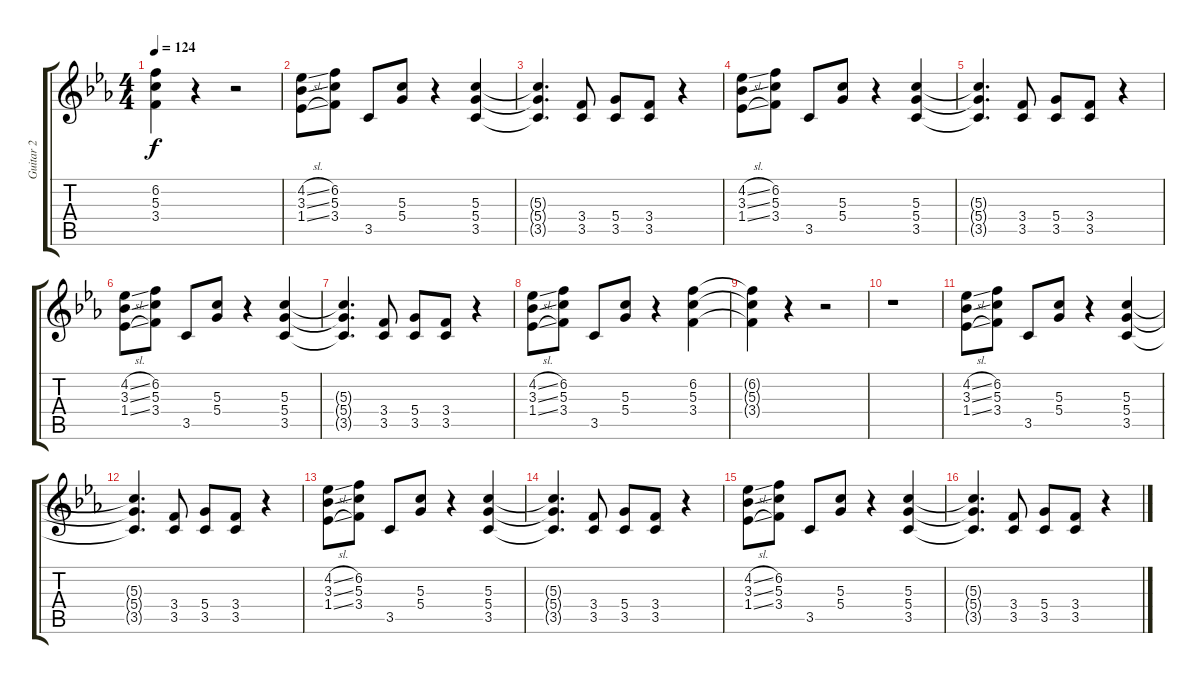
\track ("Guitar 2" "Guitar 2") {instrument distortionguitar}
\staff {score tabs}
\tuning (E4 B3 G3 D3 A2 E2) {hide}
\ts (4 4)
\tempo 124
\clef g2
\ks eb
(6.2{t} 5.3{t} 3.4{t}).4{dy f} r.4 r.2 |
(4.2{sl} 3.3{sl} 1.4{sl}).8 (6.2 5.3 3.4).8 3.5.8 (5.3 5.4).8 r.4 (5.3 5.4 3.5).4 |
(5.3{t} 5.4{t} 3.5{t}).4{d} (3.4 3.5).8 (5.4 3.5).8 (3.4 3.5).8 r.4 |
(4.2{sl} 3.3{sl} 1.4{sl}).8 (6.2 5.3 3.4).8 3.5.8 (5.3 5.4).8 r.4 (5.3 5.4 3.5).4 |
(5.3{t} 5.4{t} 3.5{t}).4{d} (3.4 3.5).8 (5.4 3.5).8 (3.4 3.5).8 r.4 |
(4.2{sl} 3.3{sl} 1.4{sl}).8 (6.2 5.3 3.4).8 3.5.8 (5.3 5.4).8 r.4 (5.3 5.4 3.5).4 |
(5.3{t} 5.4{t} 3.5{t}).4{d} (3.4 3.5).8 (5.4 3.5).8 (3.4 3.5).8 r.4 |
(4.2{sl} 3.3{sl} 1.4{sl}).8 (6.2 5.3 3.4).8 3.5.8 (5.3 5.4).8 r.4 (6.2 5.3 3.4).4 |
(6.2{t} 5.3{t} 3.4{t}).4 r.4 r.2 |
r.1 |
(4.2{sl} 3.3{sl} 1.4{sl}).8 (6.2 5.3 3.4).8 3.5.8 (5.3 5.4).8 r.4 (5.3 5.4 3.5).4 |
(5.3{t} 5.4{t} 3.5{t}).4{d} (3.4 3.5).8 (5.4 3.5).8 (3.4 3.5).8 r.4 |
(4.2{sl} 3.3{sl} 1.4{sl}).8 (6.2 5.3 3.4).8 3.5.8 (5.3 5.4).8 r.4 (5.3 5.4 3.5).4 |
(5.3{t} 5.4{t} 3.5{t}).4{d} (3.4 3.5).8 (5.4 3.5).8 (3.4 3.5).8 r.4 |
(4.2{sl} 3.3{sl} 1.4{sl}).8 (6.2 5.3 3.4).8 3.5.8 (5.3 5.4).8 r.4 (5.3 5.4 3.5).4 |
(5.3{t} 5.4{t} 3.5{t}).4{d} (3.4 3.5).8 (5.4 3.5).8 (3.4 3.5).8 r.4
